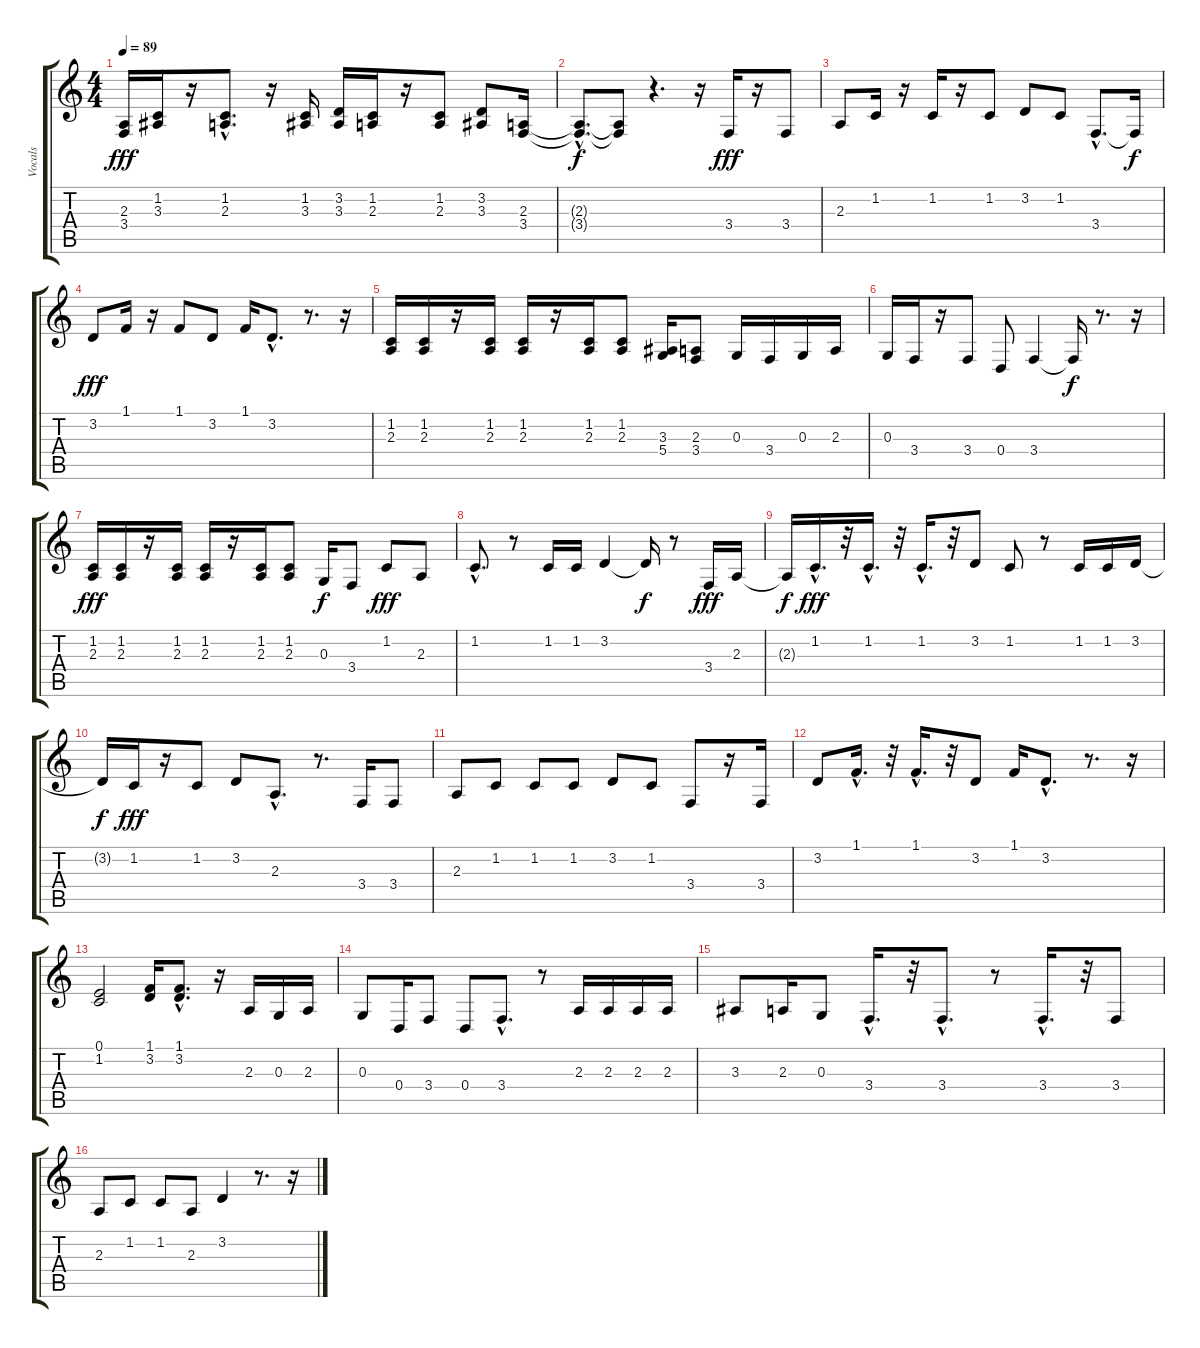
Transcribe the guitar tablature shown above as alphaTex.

\track ("Vocals" "Vocals") {instrument stringensemble1}
\staff {score tabs}
\tuning (E4 B3 G3 D3 A2 E2) {hide}
\ts (4 4)
\tempo 89
\clef g2
\ks c
(2.3 3.4).16{dy fff} (1.2 3.3).16 r.16 (1.2{hac} 2.3{hac}).8{d} r.16 (1.2 3.3).16 (3.2 3.3).16 (1.2 2.3).16 r.16 (1.2 2.3).8 (3.2 3.3).8 (2.3 3.4).16 |
(2.3{hac t} 3.4{hac t}).8{d dy f} (2.3{t} 3.4{t}).8 r.4{d} r.16 3.4.16{dy fff} r.16 3.4.8 |
2.3.8 1.2.16 r.16 1.2.16 r.16 1.2.8 3.2.8 1.2.8 3.4{hac}.8{d} 3.4{t}.16{dy f} |
3.2.8{dy fff} 1.1.16 r.16 1.1.8 3.2.8 1.1.16 3.2{hac}.8{d} r.8{d} r.16 |
(1.2 2.3).16 (1.2 2.3).16 r.16 (1.2 2.3).16 (1.2 2.3).16 r.16 (1.2 2.3).16 (1.2 2.3).8 (3.3 5.4).16 (2.3 3.4).8 0.3.16 3.4.16 0.3.16 2.3.16 |
0.3.16 3.4.16 r.16 3.4.8 0.4.8 3.4.4 3.4{t}.16{dy f} r.8{d} r.16 |
(1.2 2.3).16{dy fff} (1.2 2.3).16 r.16 (1.2 2.3).16 (1.2 2.3).16 r.16 (1.2 2.3).16 (1.2 2.3).8 0.3.16{dy f} 3.4.8 1.2.8{dy fff} 2.3.8 |
1.2{hac}.8{d} r.8 1.2.16 1.2.16 3.2.4 3.2{t}.16{dy f} r.8 3.4.16{dy fff} 2.3.16 |
2.3{t}.16{dy f} 1.2{hac}.16{d dy fff} r.32 1.2{hac}.16{d} r.32 1.2{hac}.16{d} r.32 3.2.8 1.2.8 r.8 1.2.16 1.2.16 3.2.16 |
3.2{t}.16{dy f} 1.2.16{dy fff} r.16 1.2.8 3.2.8 2.3{hac}.8{d} r.8{d} 3.4.16 3.4.8 |
2.3.8 1.2.8 1.2.8 1.2.8 3.2.8 1.2.8 3.4.8 r.16 3.4.16 |
3.2.8 1.1{hac}.16{d} r.32 1.1{hac}.16{d} r.32 3.2.8 1.1.16 3.2{hac}.8{d} r.8{d} r.16 |
(0.1 1.2).2 (1.1 3.2).16 (1.1{hac} 3.2{hac}).8{d} r.16 2.3.16 0.3.16 2.3.16 |
0.3.8 0.4.16 3.4.8 0.4.8 3.4{hac}.8{d} r.8 2.3.16 2.3.16 2.3.16 2.3.16 |
3.3.8 2.3.16 0.3.8 3.4{hac}.16{d} r.32 3.4{hac}.8{d} r.8 3.4{hac}.16{d} r.32 3.4.8 |
2.3.8 1.2.8 1.2.8 2.3.8 3.2.4 r.8{d} r.16
